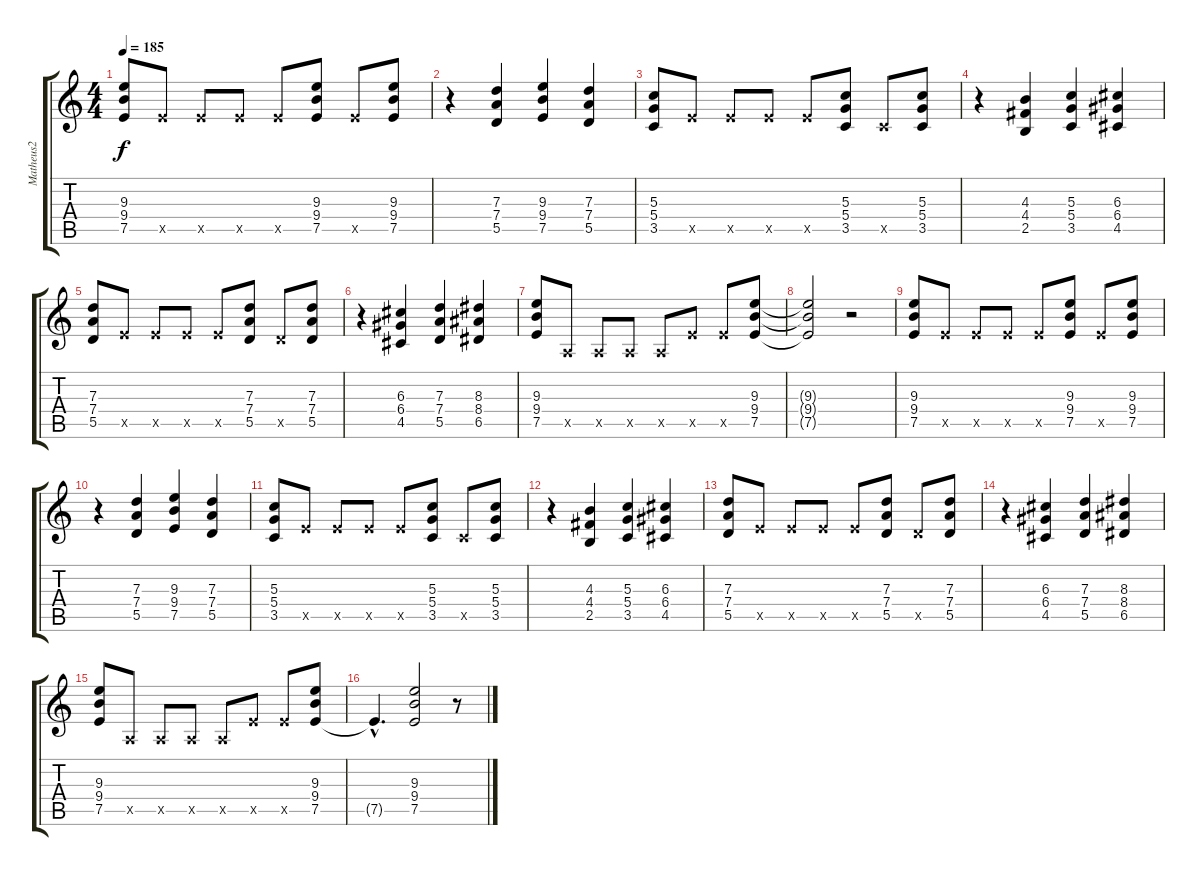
\track ("Matheus2" "Matheus2") {instrument distortionguitar}
\staff {score tabs}
\tuning (E4 B3 G3 D3 A2 E2) {hide}
\ts (4 4)
\tempo 185
\clef g2
\ks c
(9.3 9.4 7.5).8{dy f} 7.5{x}.8 7.5{x}.8 7.5{x}.8 7.5{x}.8 (9.3 9.4 7.5).8 7.5{x}.8 (9.3 9.4 7.5).8 |
r.4 (7.3 7.4 5.5).4 (9.3 9.4 7.5).4 (7.3 7.4 5.5).4 |
(5.3 5.4 3.5).8 7.5{x}.8 7.5{x}.8 7.5{x}.8 7.5{x}.8 (5.3 5.4 3.5).8 3.5{x}.8 (5.3 5.4 3.5).8 |
r.4 (4.3 4.4 2.5).4 (5.3 5.4 3.5).4 (6.3 6.4 4.5).4 |
(7.3 7.4 5.5).8 7.5{x}.8 7.5{x}.8 7.5{x}.8 7.5{x}.8 (7.3 7.4 5.5).8 5.5{x}.8 (7.3 7.4 5.5).8 |
r.4 (6.3 6.4 4.5).4 (7.3 7.4 5.5).4 (8.3 8.4 6.5).4 |
(9.3 9.4 7.5).8 0.5{x}.8 0.5{x}.8 0.5{x}.8 0.5{x}.8 7.5{x}.8 7.5{x}.8 (9.3 9.4 7.5).8 |
(9.3{t} 9.4{t} 7.5{t}).2 r.2 |
(9.3 9.4 7.5).8 7.5{x}.8 7.5{x}.8 7.5{x}.8 7.5{x}.8 (9.3 9.4 7.5).8 7.5{x}.8 (9.3 9.4 7.5).8 |
r.4 (7.3 7.4 5.5).4 (9.3 9.4 7.5).4 (7.3 7.4 5.5).4 |
(5.3 5.4 3.5).8 7.5{x}.8 7.5{x}.8 7.5{x}.8 7.5{x}.8 (5.3 5.4 3.5).8 3.5{x}.8 (5.3 5.4 3.5).8 |
r.4 (4.3 4.4 2.5).4 (5.3 5.4 3.5).4 (6.3 6.4 4.5).4 |
(7.3 7.4 5.5).8 7.5{x}.8 7.5{x}.8 7.5{x}.8 7.5{x}.8 (7.3 7.4 5.5).8 5.5{x}.8 (7.3 7.4 5.5).8 |
r.4 (6.3 6.4 4.5).4 (7.3 7.4 5.5).4 (8.3 8.4 6.5).4 |
(9.3 9.4 7.5).8 0.5{x}.8 0.5{x}.8 0.5{x}.8 0.5{x}.8 7.5{x}.8 7.5{x}.8 (9.3 9.4 7.5).8 |
7.5{hac t}.4{d} (9.3 9.4 7.5).2 r.8
